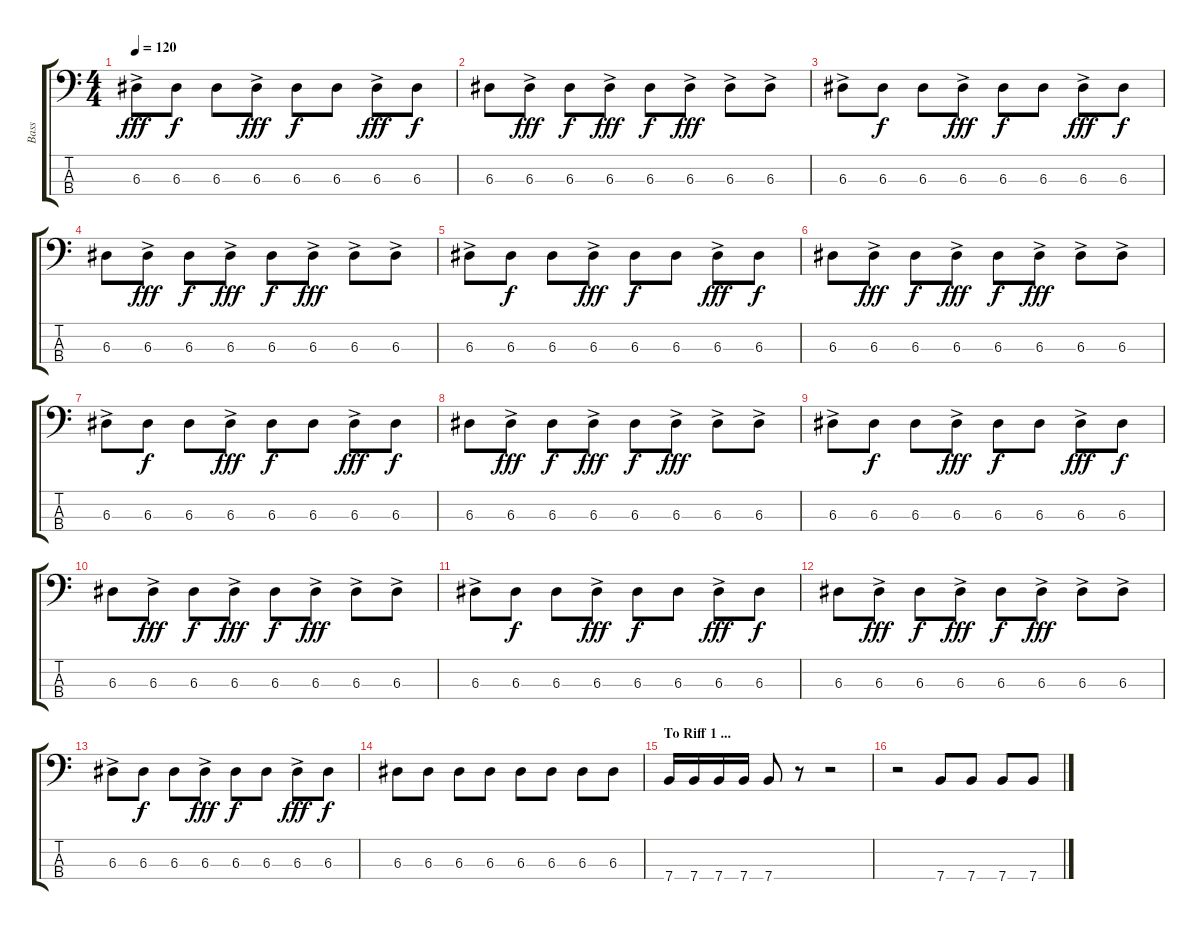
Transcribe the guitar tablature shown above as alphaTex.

\track ("Bass" "Bass") {instrument electricbasspick}
\staff {score tabs}
\tuning (G2 D2 A1 E1) {hide}
\ts (4 4)
\tempo 120
\clef f4
\ks c
6.3{ac}.8{dy fff} 6.3.8{dy f} 6.3.8 6.3{ac}.8{dy fff} 6.3.8{dy f} 6.3.8 6.3{ac}.8{dy fff} 6.3.8{dy f} |
6.3.8 6.3{ac}.8{dy fff} 6.3.8{dy f} 6.3{ac}.8{dy fff} 6.3.8{dy f} 6.3{ac}.8{dy fff} 6.3{ac}.8 6.3{ac}.8 |
6.3{ac}.8 6.3.8{dy f} 6.3.8 6.3{ac}.8{dy fff} 6.3.8{dy f} 6.3.8 6.3{ac}.8{dy fff} 6.3.8{dy f} |
6.3.8 6.3{ac}.8{dy fff} 6.3.8{dy f} 6.3{ac}.8{dy fff} 6.3.8{dy f} 6.3{ac}.8{dy fff} 6.3{ac}.8 6.3{ac}.8 |
6.3{ac}.8 6.3.8{dy f} 6.3.8 6.3{ac}.8{dy fff} 6.3.8{dy f} 6.3.8 6.3{ac}.8{dy fff} 6.3.8{dy f} |
6.3.8 6.3{ac}.8{dy fff} 6.3.8{dy f} 6.3{ac}.8{dy fff} 6.3.8{dy f} 6.3{ac}.8{dy fff} 6.3{ac}.8 6.3{ac}.8 |
6.3{ac}.8 6.3.8{dy f} 6.3.8 6.3{ac}.8{dy fff} 6.3.8{dy f} 6.3.8 6.3{ac}.8{dy fff} 6.3.8{dy f} |
6.3.8 6.3{ac}.8{dy fff} 6.3.8{dy f} 6.3{ac}.8{dy fff} 6.3.8{dy f} 6.3{ac}.8{dy fff} 6.3{ac}.8 6.3{ac}.8 |
6.3{ac}.8 6.3.8{dy f} 6.3.8 6.3{ac}.8{dy fff} 6.3.8{dy f} 6.3.8 6.3{ac}.8{dy fff} 6.3.8{dy f} |
6.3.8 6.3{ac}.8{dy fff} 6.3.8{dy f} 6.3{ac}.8{dy fff} 6.3.8{dy f} 6.3{ac}.8{dy fff} 6.3{ac}.8 6.3{ac}.8 |
6.3{ac}.8 6.3.8{dy f} 6.3.8 6.3{ac}.8{dy fff} 6.3.8{dy f} 6.3.8 6.3{ac}.8{dy fff} 6.3.8{dy f} |
6.3.8 6.3{ac}.8{dy fff} 6.3.8{dy f} 6.3{ac}.8{dy fff} 6.3.8{dy f} 6.3{ac}.8{dy fff} 6.3{ac}.8 6.3{ac}.8 |
6.3{ac}.8 6.3.8{dy f} 6.3.8 6.3{ac}.8{dy fff} 6.3.8{dy f} 6.3.8 6.3{ac}.8{dy fff} 6.3.8{dy f} |
6.3.8 6.3.8 6.3.8 6.3.8 6.3.8 6.3.8 6.3.8 6.3.8 |
\section ("" "To Riff 1 ...")
7.4.16 7.4.16 7.4.16 7.4.16 7.4.8 r.8 r.2 |
r.2 7.4.8 7.4.8 7.4.8 7.4.8
